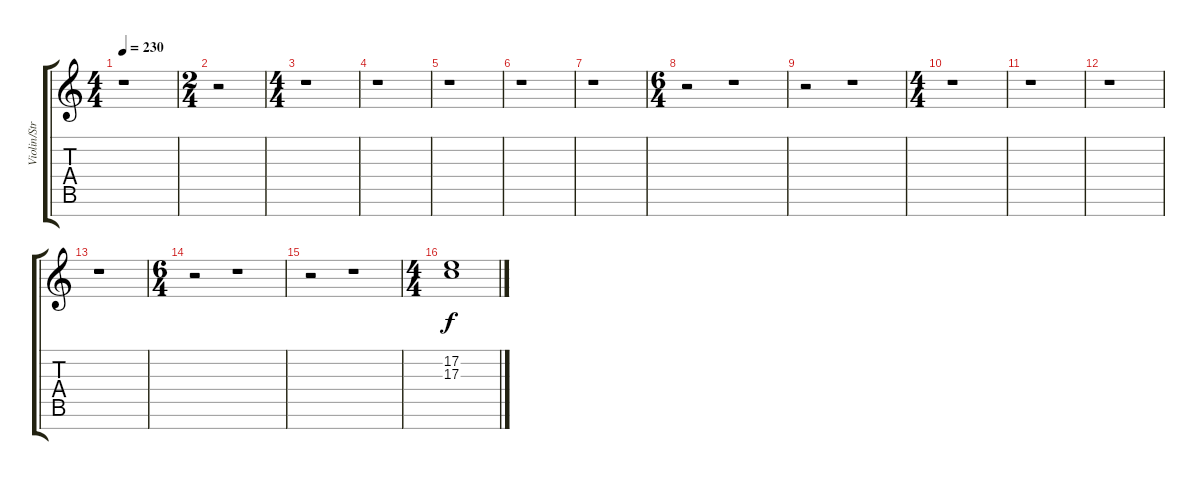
\track ("Violin/Strings" "Violin/Str") {instrument violin}
\staff {score tabs}
\tuning (E4 B3 G3 D3 A2 E2 B1) {hide}
\ts (4 4)
\tempo 230
\clef g2
\ks c
r.1{dy f} |
\ts (2 4)
r.2 |
\ts (4 4)
r.1 |
r.1 |
r.1 |
r.1 |
r.1 |
\ts (6 4)
r.2 r.1 |
r.2 r.1 |
\ts (4 4)
r.1 |
r.1 |
r.1 |
r.1 |
\ts (6 4)
r.2 r.1 |
r.2 r.1 |
\ts (4 4)
(17.2 17.3).1
